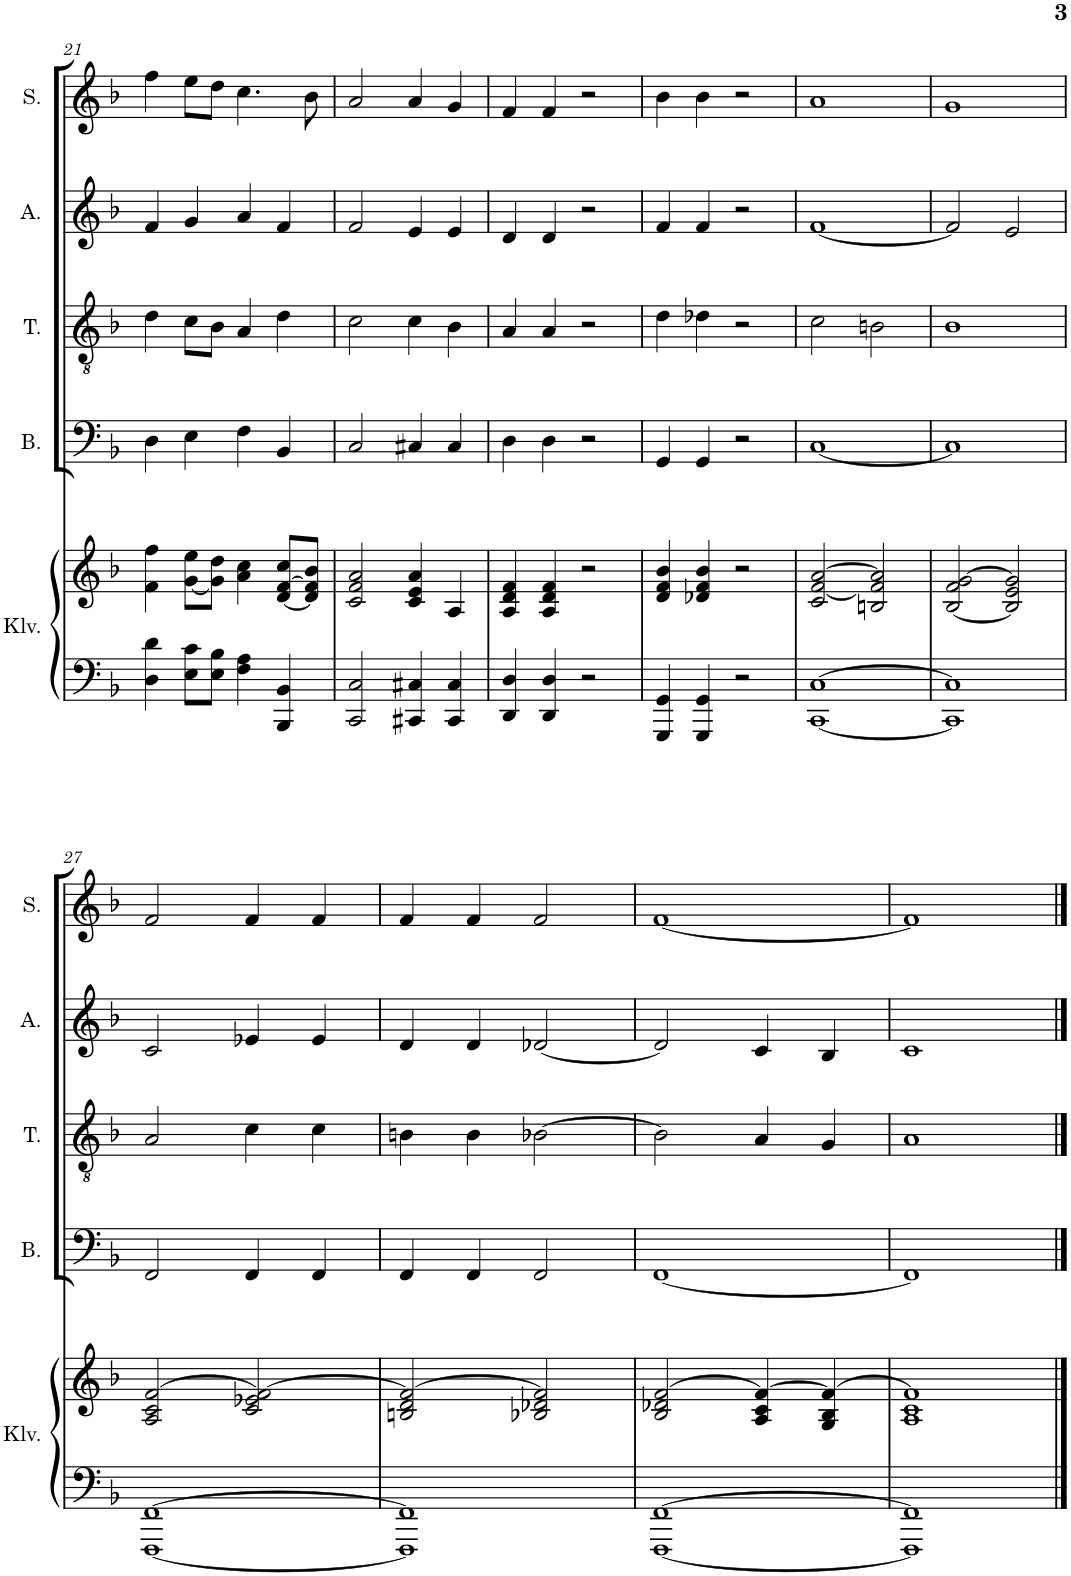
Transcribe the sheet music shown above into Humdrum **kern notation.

**kern	**kern	**kern	**kern	**kern	**kern
*part5	*part5	*part4	*part3	*part2	*part1
*staff6	*staff5	*staff4	*staff3	*staff2	*staff1
*I"Klavír	*	*I"Bas	*I"Tenor	*I"Alt	*I"Soprán
*I'Klv.	*	*I'B.	*I'T.	*I'A.	*I'S.
!!LO:PB:g=z
*clefF4	*clefG2	*clefF4	*clefGv2	*clefG2	*clefG2
*k[b-]	*k[b-]	*k[b-]	*k[b-]	*k[b-]	*k[b-]
*M4/4	*M4/4	*M4/4	*M4/4	*M4/4	*M4/4
*met(c)	*met(c)	*met(c)	*met(c)	*met(c)	*met(c)
=21	=21	=21	=21	=21	=21
4D\ 4d\	4f\ 4ff\	4D\	4d\	4f/	4ff\
8E\ 8c\L	[8g\ 8ee\L	4E\	8c\L	4g/	8ee\L
8E\ 8B-\J	8g\] 8dd\J	.	8B-\J	.	8dd\J
4F\ 4A\	4a\ 4cc\	4F\	4A/	4a/	4.cc\
4BBB-/ 4BB-/	[8d/ [8f/ 8cc/L	4BB-/	4d\	4f/	.
.	8d/] 8f/] 8b-/J	.	.	.	8b-\
=22	=22	=22	=22	=22	=22
2CC/ 2C/	2c/ 2f/ 2a/	2C/	2c\	2f/	2a/
4CC#X/ 4C#X/	4c/ 4e/ 4a/	4C#X/	4c\	4e/	4a/
4CC#/ 4C#/	4A/	4C#/	4B-\	4e/	4g/
=23	=23	=23	=23	=23	=23
4DD/ 4D/	4A/ 4d/ 4f/	4D\	4A/	4d/	4f/
4DD/ 4D/	4A/ 4d/ 4f/	4D\	4A/	4d/	4f/
2r	2r	2r	2r	2r	2r
=24	=24	=24	=24	=24	=24
4GGG/ 4GG/	4d/ 4f/ 4b-/	4GG/	4d\	4f/	4b-\
4GGG/ 4GG/	4d-X/ 4f/ 4b-/	4GG/	4d-X\	4f/	4b-\
2r	2r	2r	2r	2r	2r
=25	=25	=25	=25	=25	=25
[1CC [1C	2c/ [2f/ [2a/	[1C	2c\	[1f	1a
.	2Bn/ 2f/] 2a/]	.	2Bn\	.	.
=26	=26	=26	=26	=26	=26
1CC] 1C]	[2B-/ 2f/ [2g/	1C]	1B-	2f/]	1g
.	2B-/] 2e/ 2g/]	.	.	2e/	.
!!LO:LB:g=z
=27	=27	=27	=27	=27	=27
[1FFF [1FF	2A/ 2c/ [2f/	2FF/	2A/	2c/	2f/
.	2c/ 2e-X/ 2f/_	4FF/	4c\	4e-X/	4f/
.	.	4FF/	4c\	4e-/	4f/
=28	=28	=28	=28	=28	=28
1FFF] 1FF]	2Bn/ 2d/ 2f/_	4FF/	4Bn\	4d/	4f/
.	.	4FF/	4B\	4d/	4f/
.	2B-X/ 2d-X/ 2f/]	2FF/	[2B-X\	[2d-X/	2f/
=29	=29	=29	=29	=29	=29
[1FFF [1FF	2B-/ 2d-X/ [2f/	[1FF	2B-\]	2d-/]	[1f
.	4A/ 4c/ 4f/_	.	4A/	4c/	.
.	4G/ 4B-/ 4f/_	.	4G/	4B-/	.
=30	=30	=30	=30	=30	=30
1FFF] 1FF]	1A 1c 1f]	1FF]	1A	1c	1f]
==	==	==	==	==	==
*-	*-	*-	*-	*-	*-
